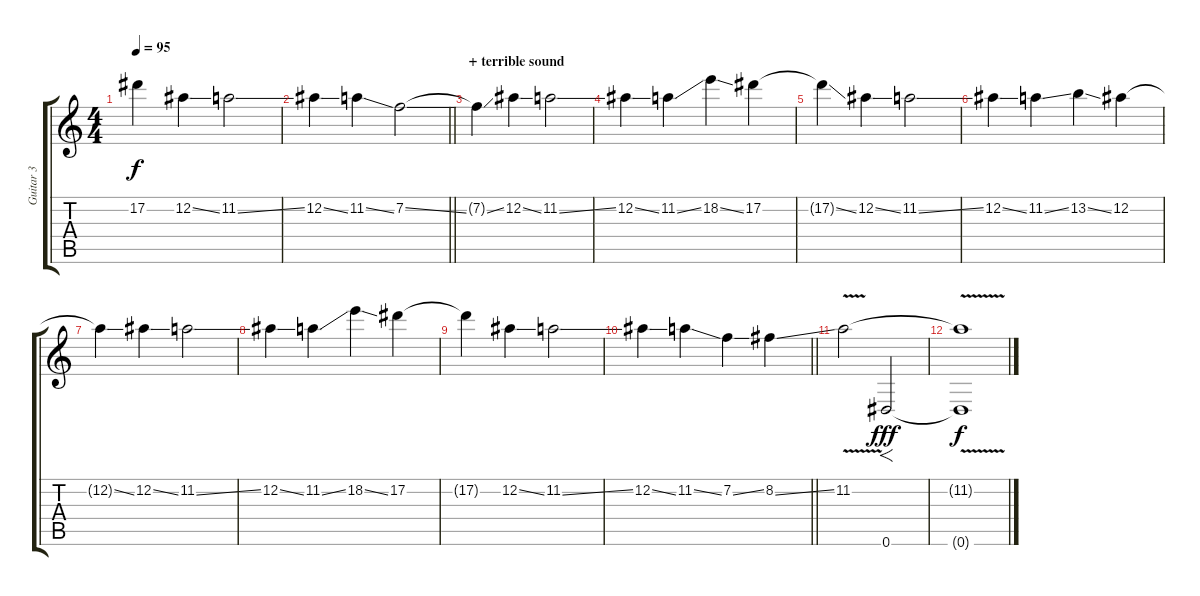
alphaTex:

\track ("Guitar 3" "Guitar 3") {instrument overdrivenguitar}
\staff {score tabs}
\tuning (Eb4 Bb3 Gb3 Db3 Ab2 Eb2) {hide}
\ts (4 4)
\tempo 95
\clef g2
\ks c
17.2{t}.4{dy f} 12.2{ss}.4 11.2{ss}.2 |
\barLineRight lightlight
12.2{ss}.4 11.2{ss}.4 7.2{ss}.2 |
\section ("" "+ terrible sound")
7.2{ss t}.4 12.2{ss}.4 11.2{ss}.2 |
12.2{ss}.4 11.2{ss}.4 18.2{ss}.4 17.2.4 |
17.2{ss t}.4 12.2{ss}.4 11.2{ss}.2 |
12.2{ss}.4 11.2{ss}.4 13.2{ss}.4 12.2.4 |
12.2{ss t}.4 12.2{ss}.4 11.2{ss}.2 |
12.2{ss}.4 11.2{ss}.4 18.2{ss}.4 17.2.4 |
17.2{t}.4 12.2{ss}.4 11.2{ss}.2 |
\barLineRight lightlight
12.2{ss}.4 11.2{ss}.4 7.2{ss}.4 8.2{ss}.4 |
11.2{v}.2 0.6.2{f dy fff} |
(11.2{t} 0.6{t}).1{dy f}
